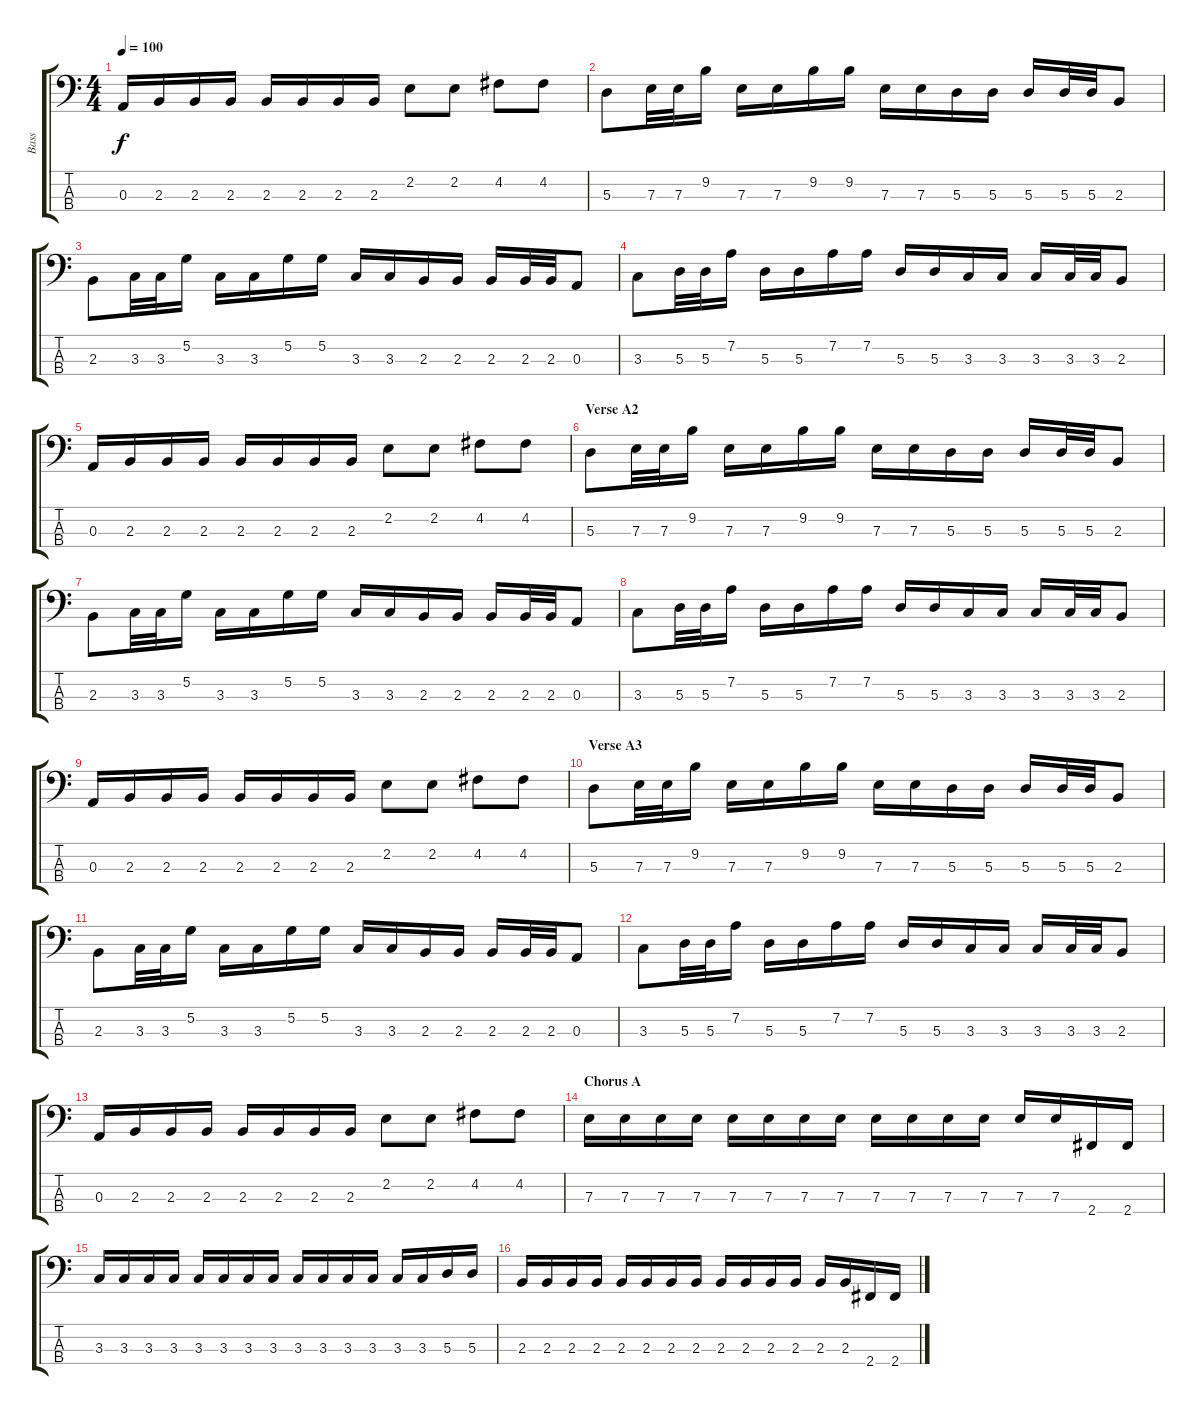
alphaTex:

\track ("Bass" "Bass") {instrument electricbassfinger}
\staff {score tabs}
\tuning (G2 D2 A1 E1) {hide}
\ts (4 4)
\tempo 100
\clef f4
\ks c
0.3.16{dy f} 2.3.16 2.3.16 2.3.16 2.3.16 2.3.16 2.3.16 2.3.16 2.2.8 2.2.8 4.2.8 4.2.8 |
5.3.8 7.3.32 7.3.32 9.2.16 7.3.16 7.3.16 9.2.16 9.2.16 7.3.16 7.3.16 5.3.16 5.3.16 5.3.16 5.3.32 5.3.32 2.3.8 |
2.3.8 3.3.32 3.3.32 5.2.16 3.3.16 3.3.16 5.2.16 5.2.16 3.3.16 3.3.16 2.3.16 2.3.16 2.3.16 2.3.32 2.3.32 0.3.8 |
3.3.8 5.3.32 5.3.32 7.2.16 5.3.16 5.3.16 7.2.16 7.2.16 5.3.16 5.3.16 3.3.16 3.3.16 3.3.16 3.3.32 3.3.32 2.3.8 |
0.3.16 2.3.16 2.3.16 2.3.16 2.3.16 2.3.16 2.3.16 2.3.16 2.2.8 2.2.8 4.2.8 4.2.8 |
\section ("" "Verse A2")
5.3.8 7.3.32 7.3.32 9.2.16 7.3.16 7.3.16 9.2.16 9.2.16 7.3.16 7.3.16 5.3.16 5.3.16 5.3.16 5.3.32 5.3.32 2.3.8 |
2.3.8 3.3.32 3.3.32 5.2.16 3.3.16 3.3.16 5.2.16 5.2.16 3.3.16 3.3.16 2.3.16 2.3.16 2.3.16 2.3.32 2.3.32 0.3.8 |
3.3.8 5.3.32 5.3.32 7.2.16 5.3.16 5.3.16 7.2.16 7.2.16 5.3.16 5.3.16 3.3.16 3.3.16 3.3.16 3.3.32 3.3.32 2.3.8 |
0.3.16 2.3.16 2.3.16 2.3.16 2.3.16 2.3.16 2.3.16 2.3.16 2.2.8 2.2.8 4.2.8 4.2.8 |
\section ("" "Verse A3")
5.3.8 7.3.32 7.3.32 9.2.16 7.3.16 7.3.16 9.2.16 9.2.16 7.3.16 7.3.16 5.3.16 5.3.16 5.3.16 5.3.32 5.3.32 2.3.8 |
2.3.8 3.3.32 3.3.32 5.2.16 3.3.16 3.3.16 5.2.16 5.2.16 3.3.16 3.3.16 2.3.16 2.3.16 2.3.16 2.3.32 2.3.32 0.3.8 |
3.3.8 5.3.32 5.3.32 7.2.16 5.3.16 5.3.16 7.2.16 7.2.16 5.3.16 5.3.16 3.3.16 3.3.16 3.3.16 3.3.32 3.3.32 2.3.8 |
0.3.16 2.3.16 2.3.16 2.3.16 2.3.16 2.3.16 2.3.16 2.3.16 2.2.8 2.2.8 4.2.8 4.2.8 |
\section ("" "Chorus A")
7.3.16 7.3.16 7.3.16 7.3.16 7.3.16 7.3.16 7.3.16 7.3.16 7.3.16 7.3.16 7.3.16 7.3.16 7.3.16 7.3.16 2.4.16 2.4.16 |
3.3.16 3.3.16 3.3.16 3.3.16 3.3.16 3.3.16 3.3.16 3.3.16 3.3.16 3.3.16 3.3.16 3.3.16 3.3.16 3.3.16 5.3.16 5.3.16 |
2.3.16 2.3.16 2.3.16 2.3.16 2.3.16 2.3.16 2.3.16 2.3.16 2.3.16 2.3.16 2.3.16 2.3.16 2.3.16 2.3.16 2.4.16 2.4.16
